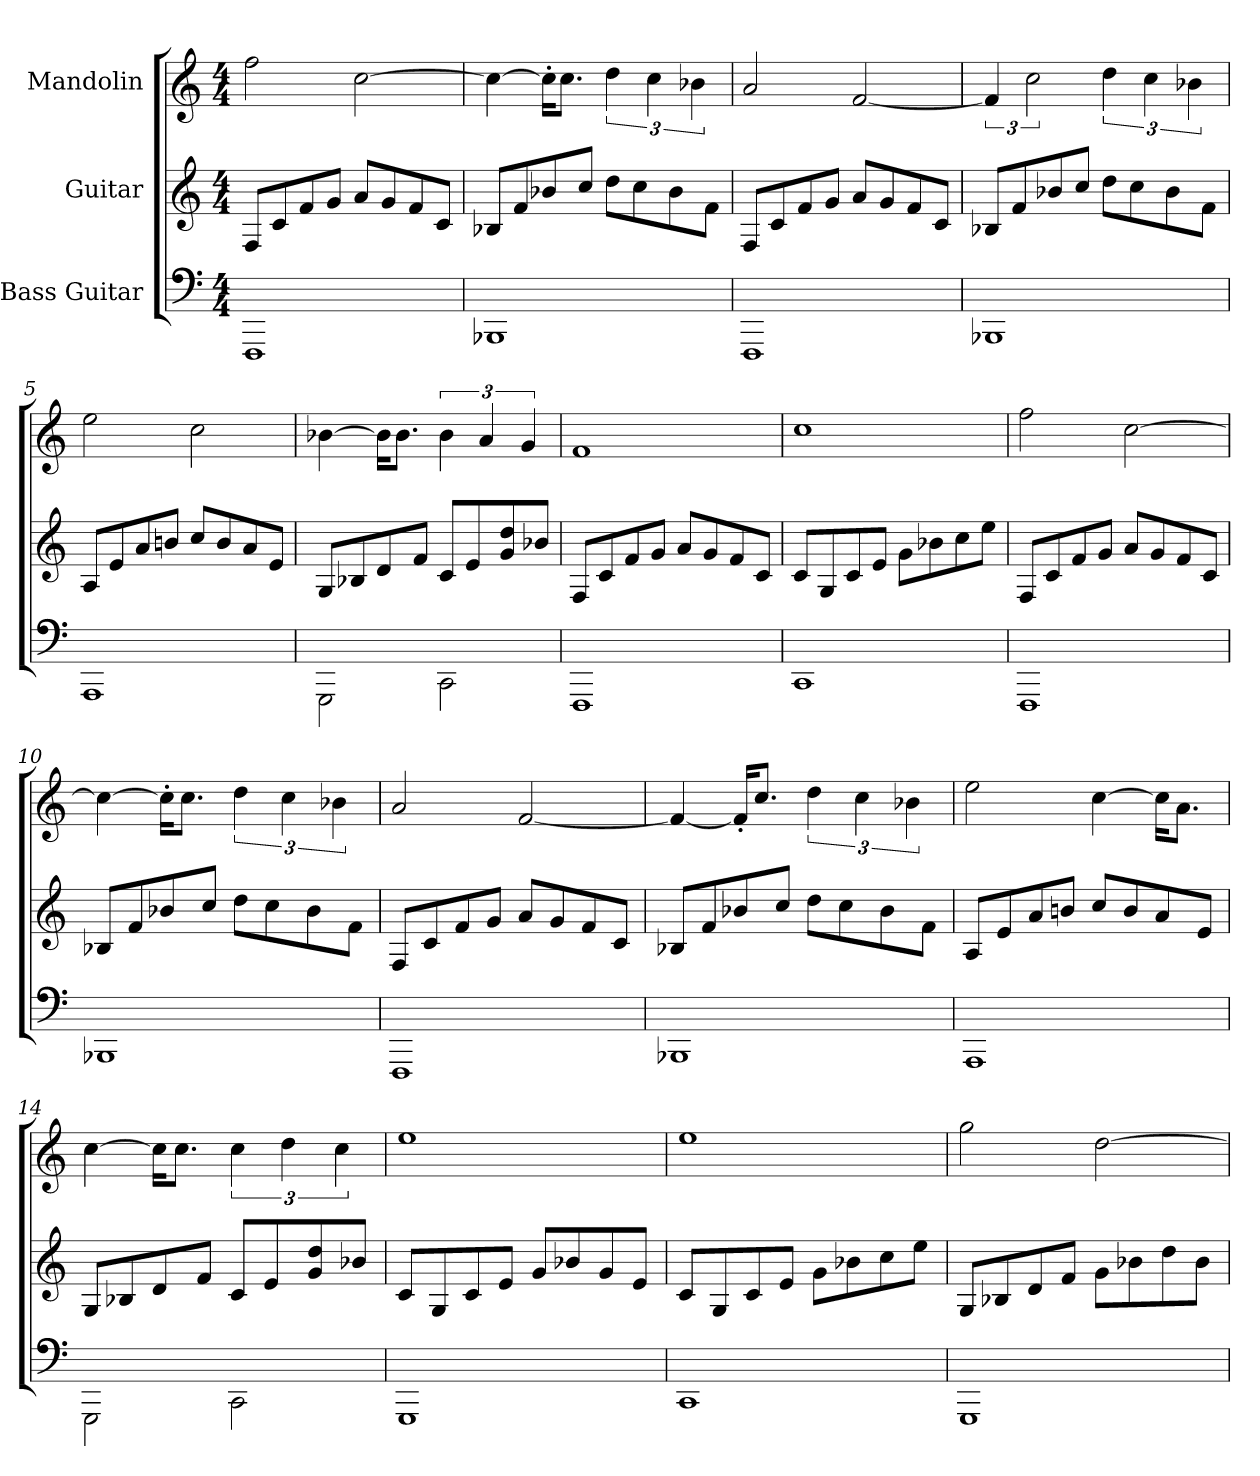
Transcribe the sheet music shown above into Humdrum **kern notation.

**kern	**kern	**kern
*part3	*part2	*part1
*staff3	*staff2	*staff1
*I"Bass Guitar	*I"Guitar	*I"Mandolin
*stria4	*	*
*	*clefG2	*clefG2
*	*ITrd7c12	*
*k[]	*k[]	*k[]
*M4/4	*M4/4	*M4/4
*MM100	*MM100	*MM100
=1	=1	=1
1FFF	8FF/L	2ff\
.	8C/	.
.	8F/	.
.	8G/J	.
.	8A/L	[2cc\
.	8G/	.
.	8F/	.
.	8C/J	.
=2	=2	=2
1BBB-	8BB-X/L	4cc\_
.	8F/	.
.	8B-X/	16cc'\KL]
.	.	8.cc\J
.	8c/J	.
.	8d\L	6dd\
.	8c\	.
.	.	6cc\
.	8B-\	.
.	.	6b-X\
.	8F\J	.
=3	=3	=3
1FFF	8FF/L	2a/
.	8C/	.
.	8F/	.
.	8G/J	.
.	8A/L	[2f/
.	8G/	.
.	8F/	.
.	8C/J	.
!!LO:LB:g=z
=4	=4	=4
1BBB-	8BB-X/L	6f/]
.	8F/	.
.	.	3cc\
.	8B-X/	.
.	8c/J	.
.	8d\L	6dd\
.	8c\	.
.	.	6cc\
.	8B-\	.
.	.	6b-X\
.	8F\J	.
=5	=5	=5
1AAA	8AA/L	2ee\
.	8E/	.
.	8A/	.
.	8Bn/J	.
.	8c/L	2cc\
.	8B/	.
.	8A/	.
.	8E/J	.
=6	=6	=6
2GGG\	8GG/L	[4b-X\
.	8BB-X/	.
.	8D/	16b-\KL]
.	.	8.b-\J
.	8F/J	.
2CC\	8C/L	6b-\
.	8E/	.
.	.	6a/
.	8G/ 8d/	.
.	.	6g/
.	8B-X/J	.
=7	=7	=7
1FFF	8FF/L	1f
.	8C/	.
.	8F/	.
.	8G/J	.
.	8A/L	.
.	8G/	.
.	8F/	.
.	8C/J	.
!!LO:LB:g=z
=8	=8	=8
1CC	8C/L	1cc
.	8GG/	.
.	8C/	.
.	8E/J	.
.	8G\L	.
.	8B-X\	.
.	8c\	.
.	8e\J	.
=9	=9	=9
1FFF	8FF/L	2ff\
.	8C/	.
.	8F/	.
.	8G/J	.
.	8A/L	[2cc\
.	8G/	.
.	8F/	.
.	8C/J	.
=10	=10	=10
1BBB-	8BB-X/L	4cc\_
.	8F/	.
.	8B-X/	16cc'\KL]
.	.	8.cc\J
.	8c/J	.
.	8d\L	6dd\
.	8c\	.
.	.	6cc\
.	8B-\	.
.	.	6b-X\
.	8F\J	.
=11	=11	=11
1FFF	8FF/L	2a/
.	8C/	.
.	8F/	.
.	8G/J	.
.	8A/L	[2f/
.	8G/	.
.	8F/	.
.	8C/J	.
!!LO:LB:g=z
=12	=12	=12
1BBB-	8BB-X/L	4f/_
.	8F/	.
.	8B-X/	16f'/KL]
.	.	8.cc/J
.	8c/J	.
.	8d\L	6dd\
.	8c\	.
.	.	6cc\
.	8B-\	.
.	.	6b-X\
.	8F\J	.
=13	=13	=13
1AAA	8AA/L	2ee\
.	8E/	.
.	8A/	.
.	8Bn/J	.
.	8c/L	[4cc\
.	8B/	.
.	8A/	16cc\KL]
.	.	8.a\J
.	8E/J	.
=14	=14	=14
2GGG\	8GG/L	[4cc\
.	8BB-X/	.
.	8D/	16cc\KL]
.	.	8.cc\J
.	8F/J	.
2CC\	8C/L	6cc\
.	8E/	.
.	.	6dd\
.	8G/ 8d/	.
.	.	6cc\
.	8B-X/J	.
=15	=15	=15
1GGG	8C/L	1ee
.	8GG/	.
.	8C/	.
.	8E/J	.
.	8G/L	.
.	8B-X/	.
.	8G/	.
.	8E/J	.
=16	=16	=16
1CC	8C/L	1ee
.	8GG/	.
.	8C/	.
.	8E/J	.
.	8G\L	.
.	8B-X\	.
.	8c\	.
.	8e\J	.
!!LO:PB:g=z
=17	=17	=17
1GGG	8GG/L	2gg\
.	8BB-X/	.
.	8D/	.
.	8F/J	.
.	8G\L	[2dd\
.	8B-X\	.
.	8d\	.
.	8B-\J	.
=	=	=
*-	*-	*-
